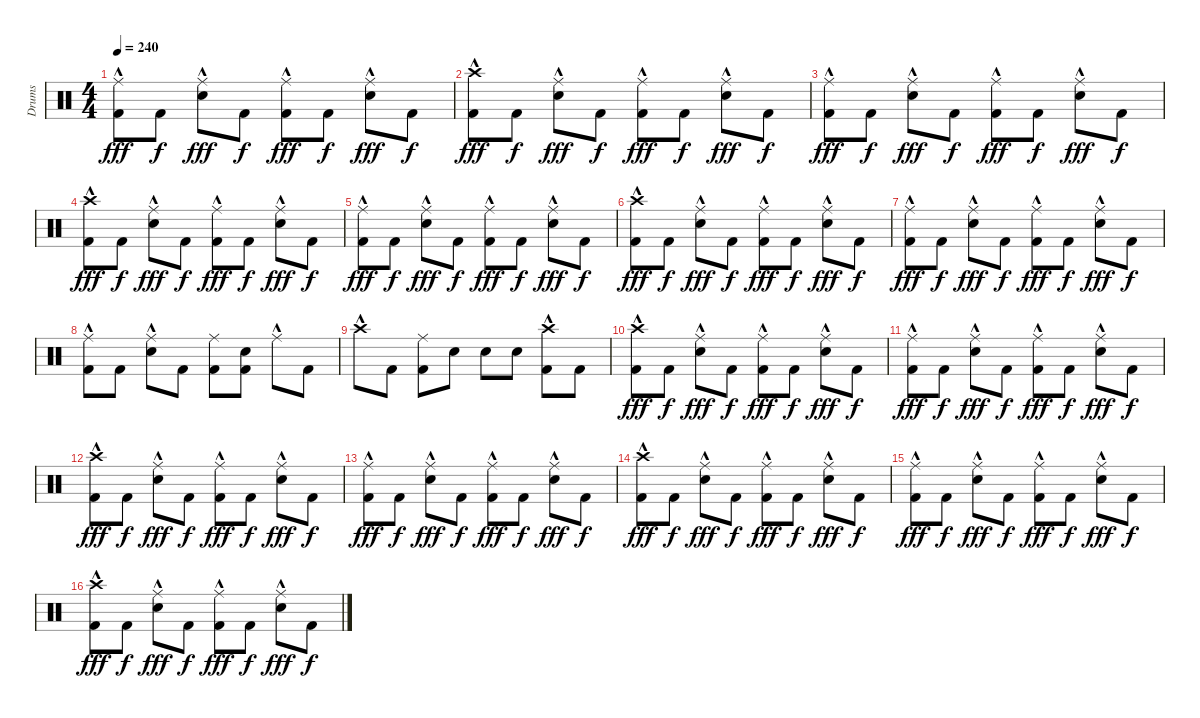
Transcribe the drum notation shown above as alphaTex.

\track ("Drums" "Drums") {instrument percussion}
\staff {score}
\articulation defaults
\ts (4 4)
\tempo 240
\clef neutral
\ks c
("Kick (hit) 2" "Ride (middle)"{hac}).8{dy fff} "Kick (hit) 2".8{dy f} ("Snare (hit) 2"{hac} "Ride (middle)"{hac}).8{dy fff} "Kick (hit) 2".8{dy f} ("Kick (hit) 2" "Ride (middle)"{hac}).8{dy fff} "Kick (hit) 2".8{dy f} ("Snare (hit) 2"{hac} "Ride (middle)"{hac}).8{dy fff} "Kick (hit) 2".8{dy f} |
("Kick (hit) 2" "Crash high (hit)"{hac}).8{dy fff} "Kick (hit) 2".8{dy f} ("Snare (hit) 2"{hac} "Ride (middle)"{hac}).8{dy fff} "Kick (hit) 2".8{dy f} ("Kick (hit) 2" "Ride (middle)"{hac}).8{dy fff} "Kick (hit) 2".8{dy f} ("Snare (hit) 2"{hac} "Ride (middle)"{hac}).8{dy fff} "Kick (hit) 2".8{dy f} |
("Kick (hit) 2" "Ride (middle)"{hac}).8{dy fff} "Kick (hit) 2".8{dy f} ("Snare (hit) 2"{hac} "Ride (middle)"{hac}).8{dy fff} "Kick (hit) 2".8{dy f} ("Kick (hit) 2" "Ride (middle)"{hac}).8{dy fff} "Kick (hit) 2".8{dy f} ("Snare (hit) 2"{hac} "Ride (middle)"{hac}).8{dy fff} "Kick (hit) 2".8{dy f} |
("Kick (hit) 2" "Crash high (hit)"{hac}).8{dy fff} "Kick (hit) 2".8{dy f} ("Snare (hit) 2"{hac} "Ride (middle)"{hac}).8{dy fff} "Kick (hit) 2".8{dy f} ("Kick (hit) 2" "Ride (middle)"{hac}).8{dy fff} "Kick (hit) 2".8{dy f} ("Snare (hit) 2"{hac} "Ride (middle)"{hac}).8{dy fff} "Kick (hit) 2".8{dy f} |
("Kick (hit) 2" "Ride (middle)"{hac}).8{dy fff} "Kick (hit) 2".8{dy f} ("Snare (hit) 2"{hac} "Ride (middle)"{hac}).8{dy fff} "Kick (hit) 2".8{dy f} ("Kick (hit) 2" "Ride (middle)"{hac}).8{dy fff} "Kick (hit) 2".8{dy f} ("Snare (hit) 2"{hac} "Ride (middle)"{hac}).8{dy fff} "Kick (hit) 2".8{dy f} |
("Kick (hit) 2" "Crash high (hit)"{hac}).8{dy fff} "Kick (hit) 2".8{dy f} ("Snare (hit) 2"{hac} "Ride (middle)"{hac}).8{dy fff} "Kick (hit) 2".8{dy f} ("Kick (hit) 2" "Ride (middle)"{hac}).8{dy fff} "Kick (hit) 2".8{dy f} ("Snare (hit) 2"{hac} "Ride (middle)"{hac}).8{dy fff} "Kick (hit) 2".8{dy f} |
("Kick (hit) 2" "Ride (middle)"{hac}).8{dy fff} "Kick (hit) 2".8{dy f} ("Snare (hit) 2"{hac} "Ride (middle)"{hac}).8{dy fff} "Kick (hit) 2".8{dy f} ("Kick (hit) 2" "Ride (middle)"{hac}).8{dy fff} "Kick (hit) 2".8{dy f} ("Snare (hit) 2"{hac} "Ride (middle)"{hac}).8{dy fff} "Kick (hit) 2".8{dy f} |
("Kick (hit) 2" "Ride (middle)"{hac}).8 "Kick (hit) 2".8 ("Snare (hit) 2"{hac} "Ride (middle)"{hac}).8 "Kick (hit) 2".8 ("Kick (hit) 2" "Ride (middle)").8 ("Kick (hit) 2" "Snare (hit) 2").8 "Ride (middle)"{hac}.8 "Kick (hit) 2".8 |
"Crash high (hit)"{hac}.8 "Kick (hit) 2".8 ("Kick (hit) 2" "Ride (middle)").8 "Snare (hit) 2".8 "Snare (hit) 2".8 "Snare (hit) 2".8 ("Kick (hit) 2" "Crash high (hit)"{hac}).8 "Kick (hit) 2".8 |
("Kick (hit) 2" "Crash high (hit)"{hac}).8{dy fff} "Kick (hit) 2".8{dy f} ("Snare (hit) 2"{hac} "Ride (middle)"{hac}).8{dy fff} "Kick (hit) 2".8{dy f} ("Kick (hit) 2" "Ride (middle)"{hac}).8{dy fff} "Kick (hit) 2".8{dy f} ("Snare (hit) 2"{hac} "Ride (middle)"{hac}).8{dy fff} "Kick (hit) 2".8{dy f} |
("Kick (hit) 2" "Ride (middle)"{hac}).8{dy fff} "Kick (hit) 2".8{dy f} ("Snare (hit) 2"{hac} "Ride (middle)"{hac}).8{dy fff} "Kick (hit) 2".8{dy f} ("Kick (hit) 2" "Ride (middle)"{hac}).8{dy fff} "Kick (hit) 2".8{dy f} ("Snare (hit) 2"{hac} "Ride (middle)"{hac}).8{dy fff} "Kick (hit) 2".8{dy f} |
("Kick (hit) 2" "Crash high (hit)"{hac}).8{dy fff} "Kick (hit) 2".8{dy f} ("Snare (hit) 2"{hac} "Ride (middle)"{hac}).8{dy fff} "Kick (hit) 2".8{dy f} ("Kick (hit) 2" "Ride (middle)"{hac}).8{dy fff} "Kick (hit) 2".8{dy f} ("Snare (hit) 2"{hac} "Ride (middle)"{hac}).8{dy fff} "Kick (hit) 2".8{dy f} |
("Kick (hit) 2" "Ride (middle)"{hac}).8{dy fff} "Kick (hit) 2".8{dy f} ("Snare (hit) 2"{hac} "Ride (middle)"{hac}).8{dy fff} "Kick (hit) 2".8{dy f} ("Kick (hit) 2" "Ride (middle)"{hac}).8{dy fff} "Kick (hit) 2".8{dy f} ("Snare (hit) 2"{hac} "Ride (middle)"{hac}).8{dy fff} "Kick (hit) 2".8{dy f} |
("Kick (hit) 2" "Crash high (hit)"{hac}).8{dy fff} "Kick (hit) 2".8{dy f} ("Snare (hit) 2"{hac} "Ride (middle)"{hac}).8{dy fff} "Kick (hit) 2".8{dy f} ("Kick (hit) 2" "Ride (middle)"{hac}).8{dy fff} "Kick (hit) 2".8{dy f} ("Snare (hit) 2"{hac} "Ride (middle)"{hac}).8{dy fff} "Kick (hit) 2".8{dy f} |
("Kick (hit) 2" "Ride (middle)"{hac}).8{dy fff} "Kick (hit) 2".8{dy f} ("Snare (hit) 2"{hac} "Ride (middle)"{hac}).8{dy fff} "Kick (hit) 2".8{dy f} ("Kick (hit) 2" "Ride (middle)"{hac}).8{dy fff} "Kick (hit) 2".8{dy f} ("Snare (hit) 2"{hac} "Ride (middle)"{hac}).8{dy fff} "Kick (hit) 2".8{dy f} |
("Kick (hit) 2" "Crash high (hit)"{hac}).8{dy fff} "Kick (hit) 2".8{dy f} ("Snare (hit) 2"{hac} "Ride (middle)"{hac}).8{dy fff} "Kick (hit) 2".8{dy f} ("Kick (hit) 2" "Ride (middle)"{hac}).8{dy fff} "Kick (hit) 2".8{dy f} ("Snare (hit) 2"{hac} "Ride (middle)"{hac}).8{dy fff} "Kick (hit) 2".8{dy f}
